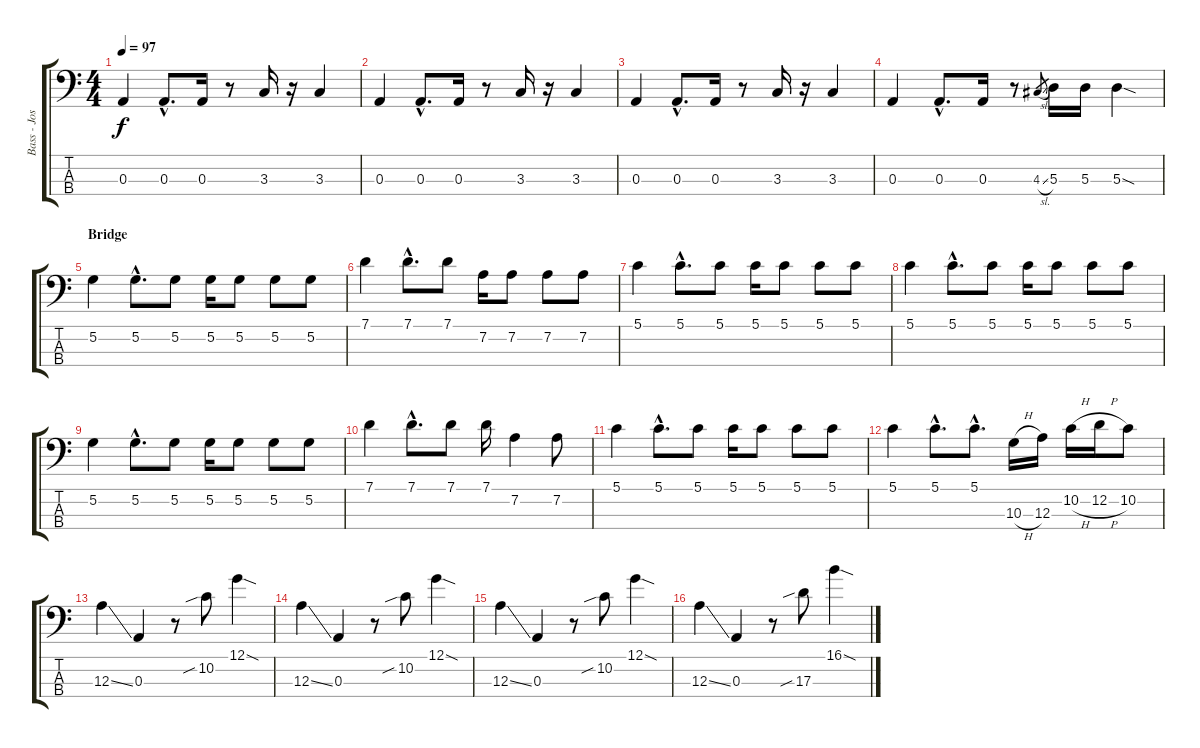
\track ("Bass - Josh K" "Bass - Jos") {instrument electricbassfinger}
\staff {score tabs}
\tuning (G2 D2 A1 E1) {hide}
\ts (4 4)
\tempo 97
\clef f4
\ks c
0.3.4{dy f} 0.3{hac}.8{d} 0.3.16 r.8 3.3.16 r.16 3.3.4 |
0.3.4 0.3{hac}.8{d} 0.3.16 r.8 3.3.16 r.16 3.3.4 |
0.3.4 0.3{hac}.8{d} 0.3.16 r.8 3.3.16 r.16 3.3.4 |
0.3.4 0.3{hac}.8{d} 0.3.16 r.8 4.3{sl}.8{gr} 5.3.16 5.3.16 5.3{sod}.4 |
\section ("" "Bridge")
5.2.4 5.2{hac}.8{d} 5.2.8 5.2.16 5.2.8 5.2.8 5.2.8 |
7.1.4 7.1{hac}.8{d} 7.1.8 7.2.16 7.2.8 7.2.8 7.2.8 |
5.1.4 5.1{hac}.8{d} 5.1.8 5.1.16 5.1.8 5.1.8 5.1.8 |
5.1.4 5.1{hac}.8{d} 5.1.8 5.1.16 5.1.8 5.1.8 5.1.8 |
5.2.4 5.2{hac}.8{d} 5.2.8 5.2.16 5.2.8 5.2.8 5.2.8 |
7.1.4 7.1{hac}.8{d} 7.1.8 7.1.16 7.2.4 7.2.8 |
5.1.4 5.1{hac}.8{d} 5.1.8 5.1.16 5.1.8 5.1.8 5.1.8 |
5.1.4 5.1{hac}.8{d} 5.1{hac}.8{d} 10.3{h}.16 12.3.16 10.2{h}.16 12.2{h}.16 10.2.8 |
12.3{ss}.4 0.3.4 r.8 10.2{sib}.8 12.1{sod}.4 |
12.3{ss}.4 0.3.4 r.8 10.2{sib}.8 12.1{sod}.4 |
12.3{ss}.4 0.3.4 r.8 10.2{sib}.8 12.1{sod}.4 |
12.3{ss}.4 0.3.4 r.8 17.3{sib}.8 16.1{sod}.4
